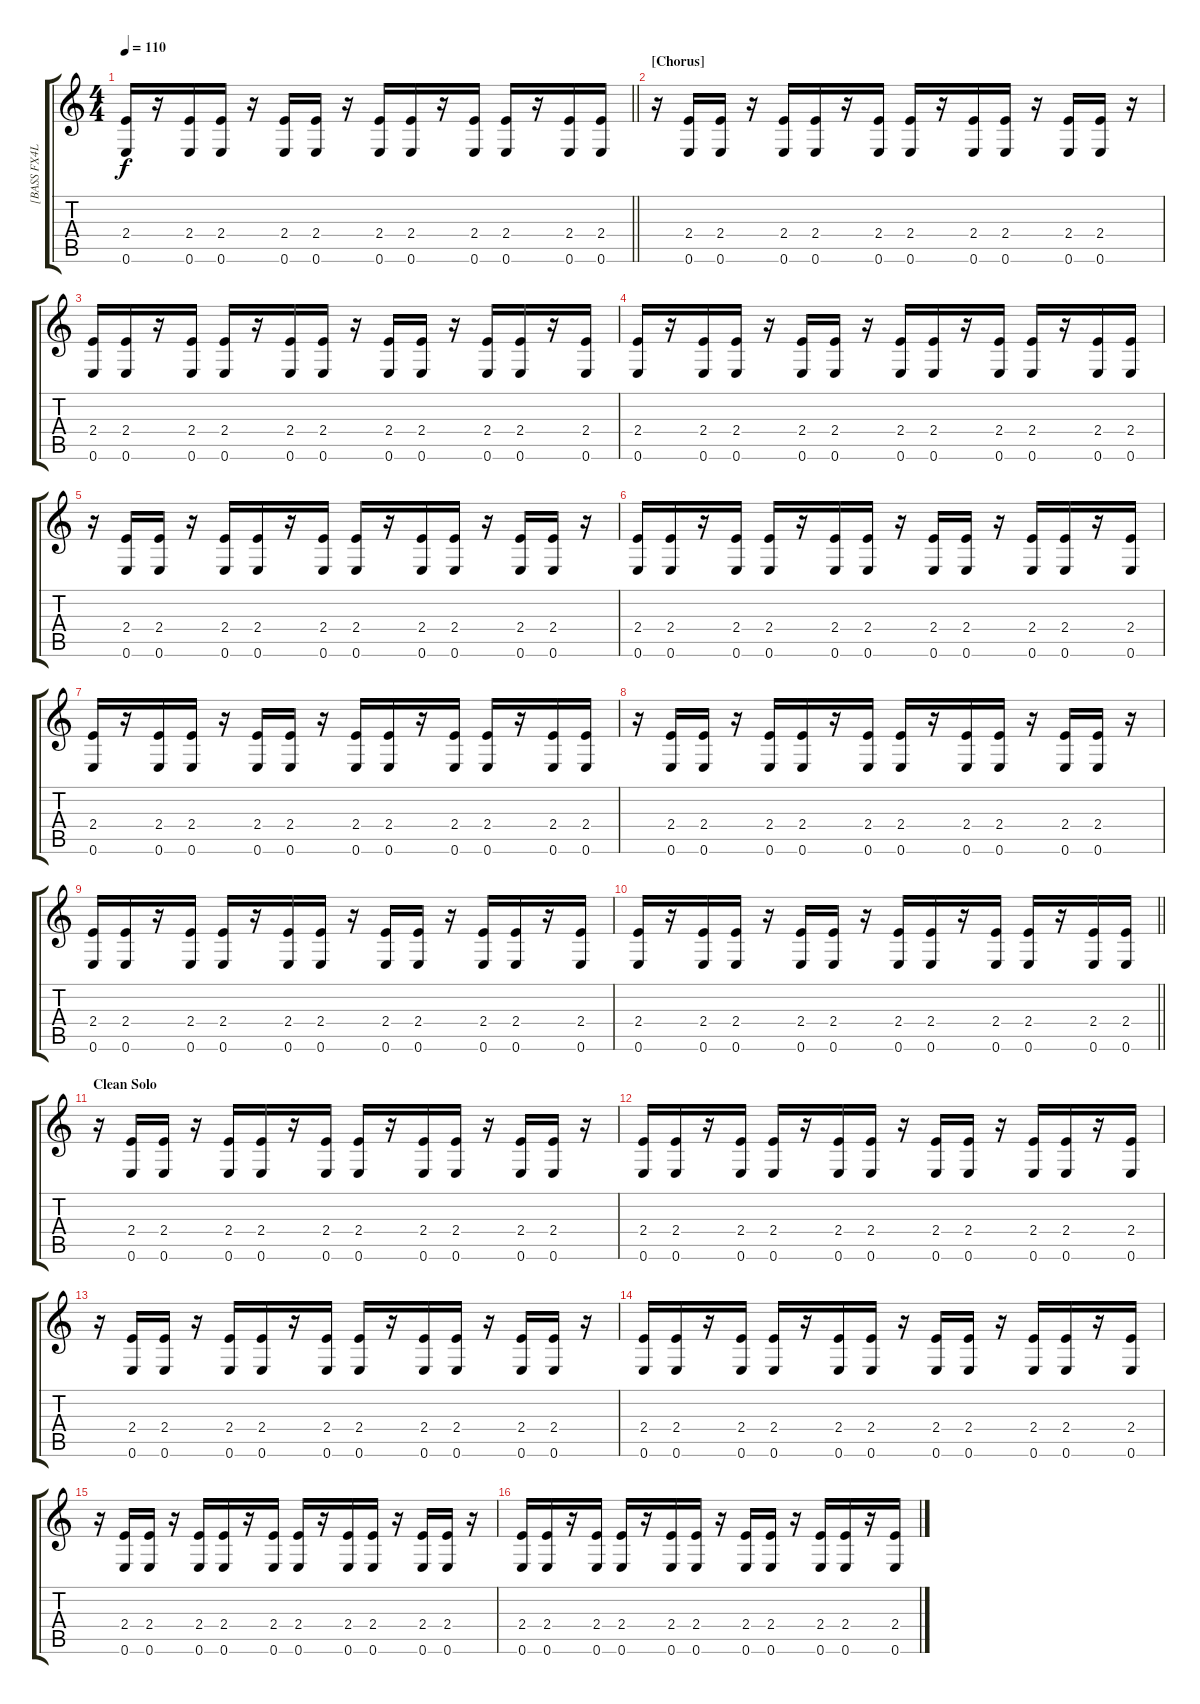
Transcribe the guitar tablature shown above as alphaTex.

\track ("[BASS FX4LULS]" "[BASS FX4L") {instrument synthbass1}
\staff {score tabs}
\tuning (E4 B3 G3 D3 A2 E2) {hide}
\ts (4 4)
\tempo 110
\clef g2
\barLineRight lightlight
\ks c
(2.4 0.6).16{dy f} r.16 (2.4 0.6).16 (2.4 0.6).16 r.16 (2.4 0.6).16 (2.4 0.6).16 r.16 (2.4 0.6).16 (2.4 0.6).16 r.16 (2.4 0.6).16 (2.4 0.6).16 r.16 (2.4 0.6).16 (2.4 0.6).16 |
\section ("" "[Chorus]")
r.16 (2.4 0.6).16 (2.4 0.6).16 r.16 (2.4 0.6).16 (2.4 0.6).16 r.16 (2.4 0.6).16 (2.4 0.6).16 r.16 (2.4 0.6).16 (2.4 0.6).16 r.16 (2.4 0.6).16 (2.4 0.6).16 r.16 |
(2.4 0.6).16 (2.4 0.6).16 r.16 (2.4 0.6).16 (2.4 0.6).16 r.16 (2.4 0.6).16 (2.4 0.6).16 r.16 (2.4 0.6).16 (2.4 0.6).16 r.16 (2.4 0.6).16 (2.4 0.6).16 r.16 (2.4 0.6).16 |
(2.4 0.6).16 r.16 (2.4 0.6).16 (2.4 0.6).16 r.16 (2.4 0.6).16 (2.4 0.6).16 r.16 (2.4 0.6).16 (2.4 0.6).16 r.16 (2.4 0.6).16 (2.4 0.6).16 r.16 (2.4 0.6).16 (2.4 0.6).16 |
r.16 (2.4 0.6).16 (2.4 0.6).16 r.16 (2.4 0.6).16 (2.4 0.6).16 r.16 (2.4 0.6).16 (2.4 0.6).16 r.16 (2.4 0.6).16 (2.4 0.6).16 r.16 (2.4 0.6).16 (2.4 0.6).16 r.16 |
(2.4 0.6).16 (2.4 0.6).16 r.16 (2.4 0.6).16 (2.4 0.6).16 r.16 (2.4 0.6).16 (2.4 0.6).16 r.16 (2.4 0.6).16 (2.4 0.6).16 r.16 (2.4 0.6).16 (2.4 0.6).16 r.16 (2.4 0.6).16 |
(2.4 0.6).16 r.16 (2.4 0.6).16 (2.4 0.6).16 r.16 (2.4 0.6).16 (2.4 0.6).16 r.16 (2.4 0.6).16 (2.4 0.6).16 r.16 (2.4 0.6).16 (2.4 0.6).16 r.16 (2.4 0.6).16 (2.4 0.6).16 |
r.16 (2.4 0.6).16 (2.4 0.6).16 r.16 (2.4 0.6).16 (2.4 0.6).16 r.16 (2.4 0.6).16 (2.4 0.6).16 r.16 (2.4 0.6).16 (2.4 0.6).16 r.16 (2.4 0.6).16 (2.4 0.6).16 r.16 |
(2.4 0.6).16 (2.4 0.6).16 r.16 (2.4 0.6).16 (2.4 0.6).16 r.16 (2.4 0.6).16 (2.4 0.6).16 r.16 (2.4 0.6).16 (2.4 0.6).16 r.16 (2.4 0.6).16 (2.4 0.6).16 r.16 (2.4 0.6).16 |
\barLineRight lightlight
(2.4 0.6).16 r.16 (2.4 0.6).16 (2.4 0.6).16 r.16 (2.4 0.6).16 (2.4 0.6).16 r.16 (2.4 0.6).16 (2.4 0.6).16 r.16 (2.4 0.6).16 (2.4 0.6).16 r.16 (2.4 0.6).16 (2.4 0.6).16 |
\section ("" "Clean Solo")
r.16 (2.4 0.6).16 (2.4 0.6).16 r.16 (2.4 0.6).16 (2.4 0.6).16 r.16 (2.4 0.6).16 (2.4 0.6).16 r.16 (2.4 0.6).16 (2.4 0.6).16 r.16 (2.4 0.6).16 (2.4 0.6).16 r.16 |
(2.4 0.6).16 (2.4 0.6).16 r.16 (2.4 0.6).16 (2.4 0.6).16 r.16 (2.4 0.6).16 (2.4 0.6).16 r.16 (2.4 0.6).16 (2.4 0.6).16 r.16 (2.4 0.6).16 (2.4 0.6).16 r.16 (2.4 0.6).16 |
r.16 (2.4 0.6).16 (2.4 0.6).16 r.16 (2.4 0.6).16 (2.4 0.6).16 r.16 (2.4 0.6).16 (2.4 0.6).16 r.16 (2.4 0.6).16 (2.4 0.6).16 r.16 (2.4 0.6).16 (2.4 0.6).16 r.16 |
(2.4 0.6).16 (2.4 0.6).16 r.16 (2.4 0.6).16 (2.4 0.6).16 r.16 (2.4 0.6).16 (2.4 0.6).16 r.16 (2.4 0.6).16 (2.4 0.6).16 r.16 (2.4 0.6).16 (2.4 0.6).16 r.16 (2.4 0.6).16 |
r.16 (2.4 0.6).16 (2.4 0.6).16 r.16 (2.4 0.6).16 (2.4 0.6).16 r.16 (2.4 0.6).16 (2.4 0.6).16 r.16 (2.4 0.6).16 (2.4 0.6).16 r.16 (2.4 0.6).16 (2.4 0.6).16 r.16 |
(2.4 0.6).16 (2.4 0.6).16 r.16 (2.4 0.6).16 (2.4 0.6).16 r.16 (2.4 0.6).16 (2.4 0.6).16 r.16 (2.4 0.6).16 (2.4 0.6).16 r.16 (2.4 0.6).16 (2.4 0.6).16 r.16 (2.4 0.6).16
